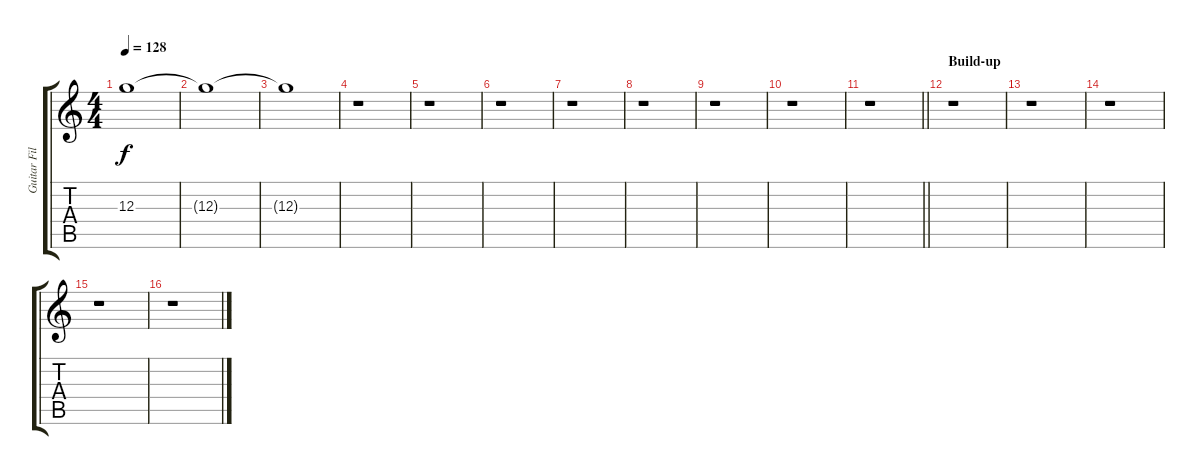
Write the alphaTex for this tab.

\track ("Guitar Fills/Solo" "Guitar Fil") {instrument distortionguitar}
\staff {score tabs}
\tuning (E4 B3 G3 D3 A2 E2) {hide}
\ts (4 4)
\tempo 128
\clef g2
\ks c
12.3{t}.1{dy f} |
12.3{t}.1{volume 0} |
12.3{t}.1 |
r.1 |
r.1 |
r.1 |
r.1 |
r.1 |
r.1 |
r.1 |
\barLineRight lightlight
r.1 |
\section ("" "Build-up")
r.1 |
r.1 |
r.1 |
r.1 |
r.1
